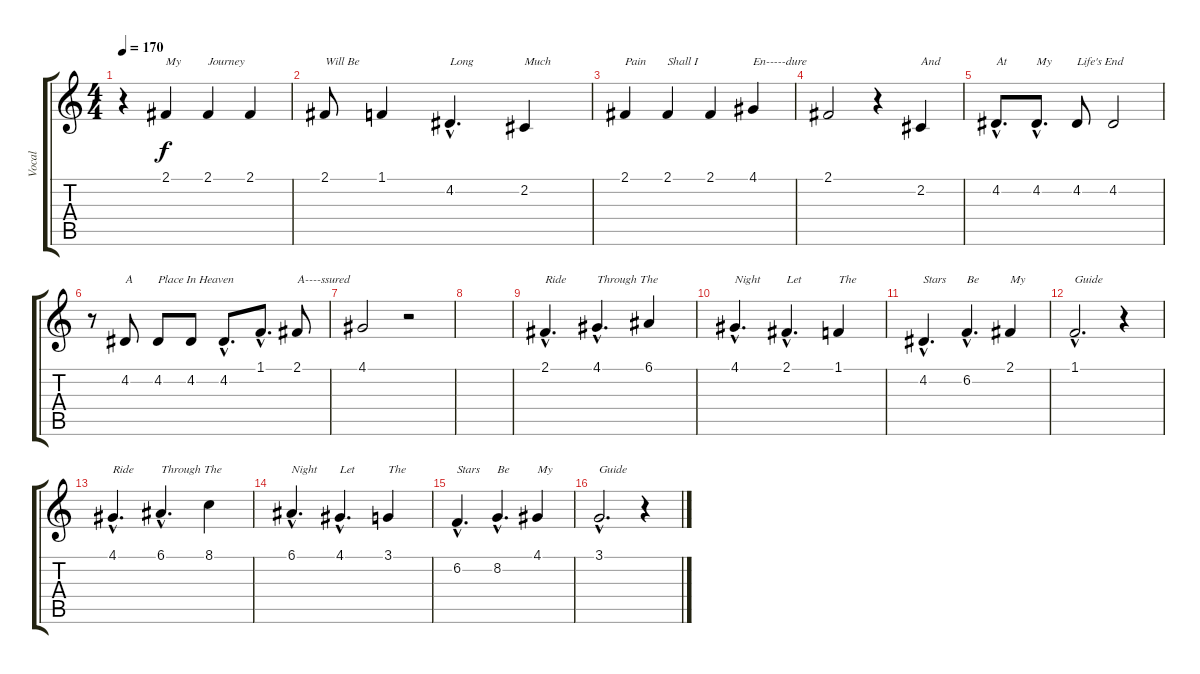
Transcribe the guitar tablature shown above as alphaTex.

\track ("Vocal" "Vocal") {instrument frenchhorn}
\staff {score tabs}
\tuning (E4 B3 G3 D3 A2 E2) {hide}
\ts (4 4)
\tempo 170
\clef g2
\ks c
r.4{dy f} 2.1.4{txt "My"} 2.1.4{txt "Journey"} 2.1.4 |
2.1.8{txt "Will Be"} 1.1.4 4.2{hac}.4{d txt "Long"} 2.2.4{txt "Much"} |
2.1.4{txt "Pain"} 2.1.4{txt "Shall I"} 2.1.4 4.1.4{txt "En-----dure"} |
2.1.2 r.4 2.2.4{txt "And"} |
4.2{hac}.8{d txt "At"} 4.2{hac}.8{d txt "My"} 4.2.8{txt "Life's End"} 4.2.2 |
r.8 4.2.8{txt "A"} 4.2.8{txt "Place In Heaven"} 4.2.8 4.2{hac}.8{d} 1.1{hac}.8{d} 2.1.8{txt "A----ssured"} |
4.1.2 r.2 |
|
2.1{hac}.4{d txt "Ride" instrument frenchhorn} 4.1{hac}.4{d txt "Through The"} 6.1.4 |
4.1{hac}.4{d txt "Night"} 2.1{hac}.4{d txt "Let"} 1.1.4{txt "The"} |
4.2{hac}.4{d txt "Stars"} 6.2{hac}.4{d txt "Be"} 2.1.4{txt "My"} |
1.1{hac}.2{d txt "Guide"} r.4 |
4.1{hac}.4{d txt "Ride" instrument frenchhorn} 6.1{hac}.4{d txt "Through The"} 8.1.4 |
6.1{hac}.4{d txt "Night"} 4.1{hac}.4{d txt "Let"} 3.1.4{txt "The"} |
6.2{hac}.4{d txt "Stars"} 8.2{hac}.4{d txt "Be"} 4.1.4{txt "My"} |
3.1{hac}.2{d txt "Guide"} r.4
